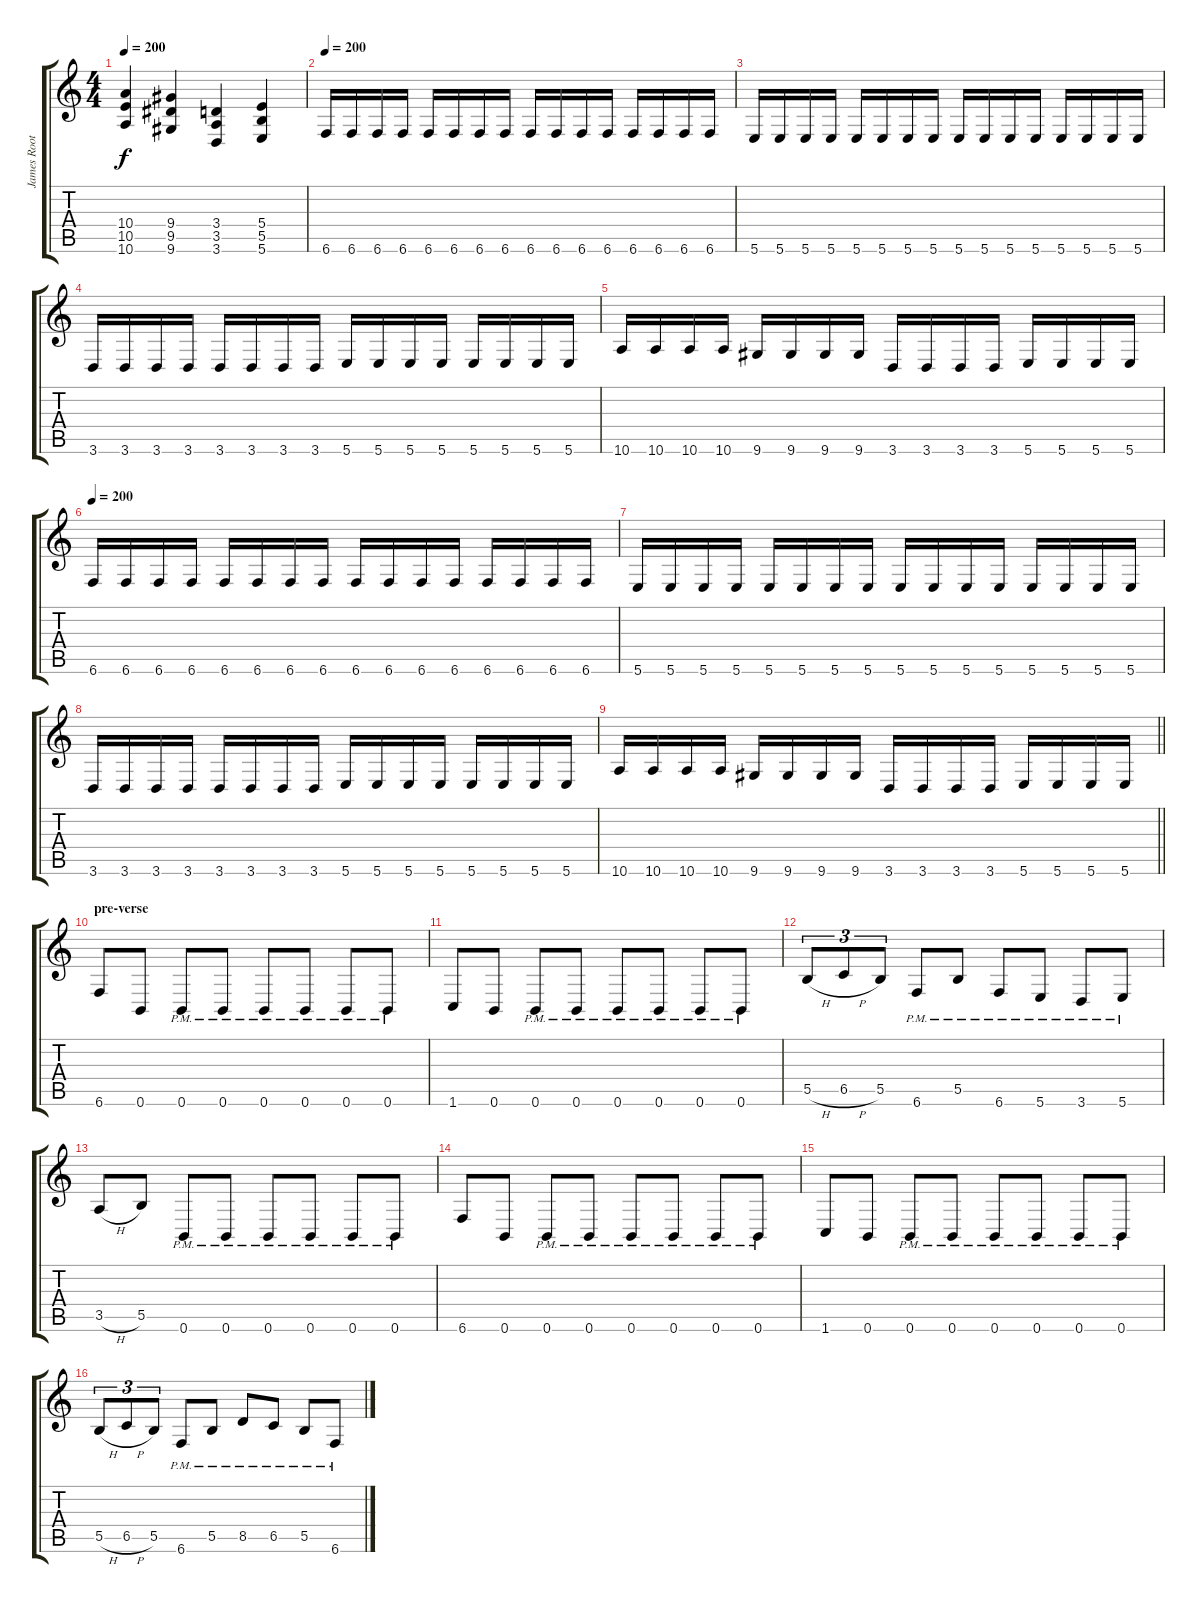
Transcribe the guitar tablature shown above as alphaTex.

\track ("James Root" "James Root") {instrument distortionguitar}
\staff {score tabs}
\tuning (Db4 Ab3 E3 B2 Gb2 B1) {hide}
\ts (4 4)
\tempo 200
\clef g2
\ks c
(10.4 10.5 10.6).4{dy f} (9.4 9.5 9.6).4 (3.4 3.5 3.6).4 (5.4 5.5 5.6).4 |
\tempo 200
6.6.16 6.6.16 6.6.16 6.6.16 6.6.16 6.6.16 6.6.16 6.6.16 6.6.16 6.6.16 6.6.16 6.6.16 6.6.16 6.6.16 6.6.16 6.6.16 |
5.6.16 5.6.16 5.6.16 5.6.16 5.6.16 5.6.16 5.6.16 5.6.16 5.6.16 5.6.16 5.6.16 5.6.16 5.6.16 5.6.16 5.6.16 5.6.16 |
3.6.16 3.6.16 3.6.16 3.6.16 3.6.16 3.6.16 3.6.16 3.6.16 5.6.16 5.6.16 5.6.16 5.6.16 5.6.16 5.6.16 5.6.16 5.6.16 |
10.6.16 10.6.16 10.6.16 10.6.16 9.6.16 9.6.16 9.6.16 9.6.16 3.6.16 3.6.16 3.6.16 3.6.16 5.6.16 5.6.16 5.6.16 5.6.16 |
\tempo 200
6.6.16 6.6.16 6.6.16 6.6.16 6.6.16 6.6.16 6.6.16 6.6.16 6.6.16 6.6.16 6.6.16 6.6.16 6.6.16 6.6.16 6.6.16 6.6.16 |
5.6.16 5.6.16 5.6.16 5.6.16 5.6.16 5.6.16 5.6.16 5.6.16 5.6.16 5.6.16 5.6.16 5.6.16 5.6.16 5.6.16 5.6.16 5.6.16 |
3.6.16 3.6.16 3.6.16 3.6.16 3.6.16 3.6.16 3.6.16 3.6.16 5.6.16 5.6.16 5.6.16 5.6.16 5.6.16 5.6.16 5.6.16 5.6.16 |
\barLineRight lightlight
10.6.16 10.6.16 10.6.16 10.6.16 9.6.16 9.6.16 9.6.16 9.6.16 3.6.16 3.6.16 3.6.16 3.6.16 5.6.16 5.6.16 5.6.16 5.6.16 |
\section ("" "pre-verse")
6.6.8 0.6.8 0.6{pm}.8 0.6{pm}.8 0.6{pm}.8 0.6{pm}.8 0.6{pm}.8 0.6{pm}.8 |
1.6.8 0.6.8 0.6{pm}.8 0.6{pm}.8 0.6{pm}.8 0.6{pm}.8 0.6{pm}.8 0.6{pm}.8 |
5.5{h}.8{tu (3 2)} 6.5{h}.8{tu (3 2)} 5.5.8{tu (3 2)} 6.6{pm}.8 5.5{pm}.8 6.6{pm}.8 5.6{pm}.8 3.6{pm}.8 5.6{pm}.8 |
3.5{h}.8 5.5.8 0.6{pm}.8 0.6{pm}.8 0.6{pm}.8 0.6{pm}.8 0.6{pm}.8 0.6{pm}.8 |
6.6.8 0.6.8 0.6{pm}.8 0.6{pm}.8 0.6{pm}.8 0.6{pm}.8 0.6{pm}.8 0.6{pm}.8 |
1.6.8 0.6.8 0.6{pm}.8 0.6{pm}.8 0.6{pm}.8 0.6{pm}.8 0.6{pm}.8 0.6{pm}.8 |
5.5{h}.8{tu (3 2)} 6.5{h}.8{tu (3 2)} 5.5.8{tu (3 2)} 6.6{pm}.8 5.5{pm}.8 8.5{pm}.8 6.5{pm}.8 5.5{pm}.8 6.6{pm}.8
